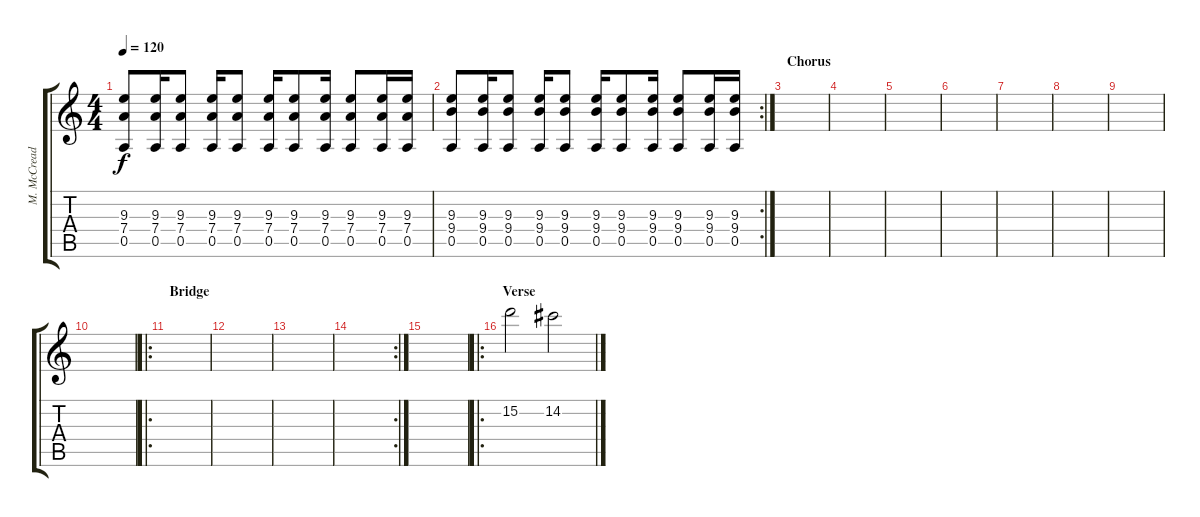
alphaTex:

\track ("M. McCready (Clean)" "M. McCread") {instrument electricguitarclean}
\staff {score tabs}
\tuning (E4 B3 G3 D3 A2 E2) {hide}
\ts (4 4)
\tempo 120
\clef g2
\ks c
(9.3 7.4 0.5).8{dy f} (9.3 7.4 0.5).16 (9.3 7.4 0.5).8 (9.3 7.4 0.5).16 (9.3 7.4 0.5).8 (9.3 7.4 0.5).16 (9.3 7.4 0.5).8 (9.3 7.4 0.5).16 (9.3 7.4 0.5).8 (9.3 7.4 0.5).16 (9.3 7.4 0.5).16 |
\rc 2
(9.3 9.4 0.5).8 (9.3 9.4 0.5).16 (9.3 9.4 0.5).8 (9.3 9.4 0.5).16 (9.3 9.4 0.5).8 (9.3 9.4 0.5).16 (9.3 9.4 0.5).8 (9.3 9.4 0.5).16 (9.3 9.4 0.5).8 (9.3 9.4 0.5).16 (9.3 9.4 0.5).16 |
\section ("" "Chorus")
|
|
|
|
|
|
|
|
\ro
\section ("" "Bridge")
|
|
|
\rc 2
|
|
\ro
\section ("" "Verse")
15.2.2 14.2.2
